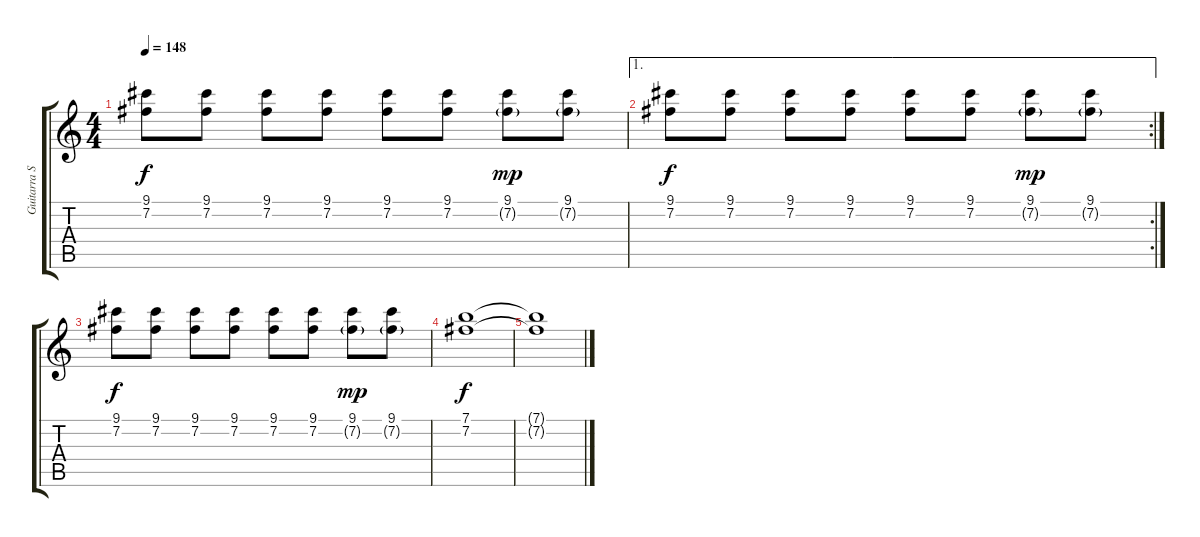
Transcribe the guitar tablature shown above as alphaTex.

\track ("Guitarra Solo" "Guitarra S") {instrument distortionguitar}
\staff {score tabs}
\tuning (E4 B3 G3 D3 A2 E2) {hide}
\ts (4 4)
\tempo 148
\clef g2
\ks c
(9.1 7.2).8{dy f} (9.1 7.2).8 (9.1 7.2).8 (9.1 7.2).8 (9.1 7.2).8 (9.1 7.2).8 (9.1 7.2{g}).8{dy mp} (9.1 7.2{g}).8 |
\ae 1
\rc 2
(9.1 7.2).8{dy f} (9.1 7.2).8 (9.1 7.2).8 (9.1 7.2).8 (9.1 7.2).8 (9.1 7.2).8 (9.1 7.2{g}).8{dy mp} (9.1 7.2{g}).8 |
(9.1 7.2).8{dy f} (9.1 7.2).8 (9.1 7.2).8 (9.1 7.2).8 (9.1 7.2).8 (9.1 7.2).8 (9.1 7.2{g}).8{dy mp} (9.1 7.2{g}).8 |
(7.1 7.2).1{dy f volume 0} |
(7.1{t} 7.2{t}).1
